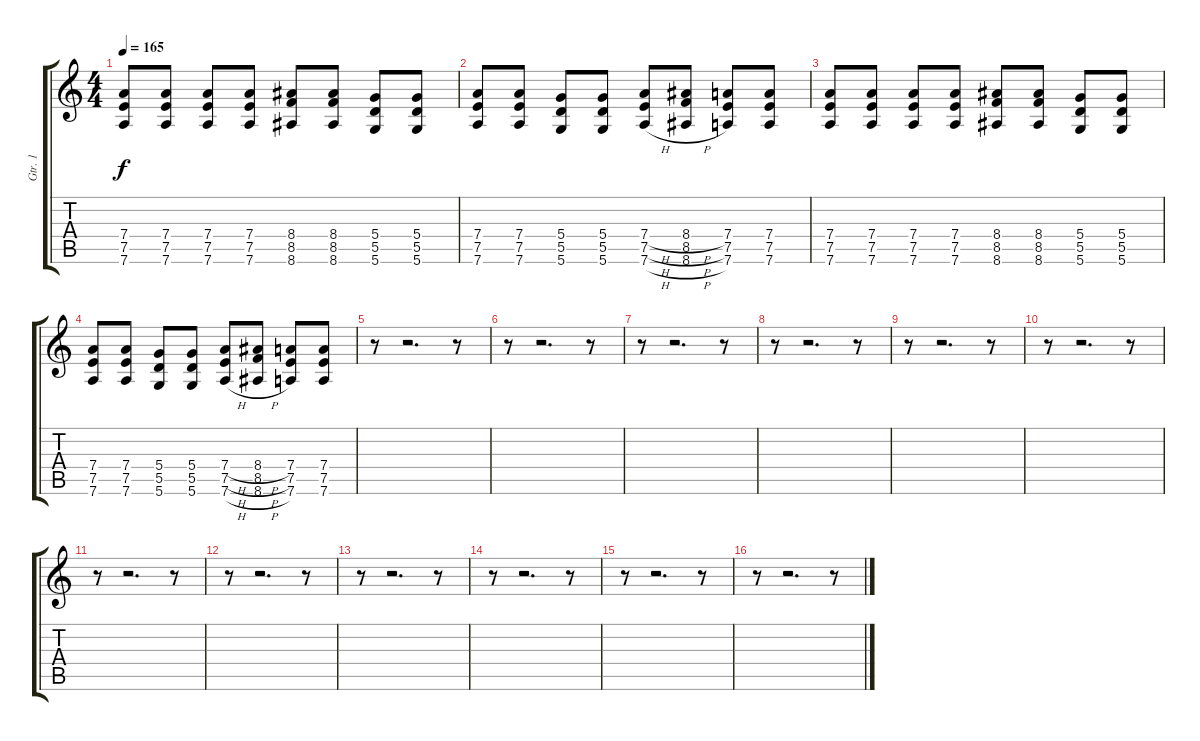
\track ("Gtr. 1" "Gtr. 1") {instrument distortionguitar}
\staff {score tabs}
\tuning (E4 B3 G3 D3 A2 D2) {hide}
\ts (4 4)
\tempo 165
\clef g2
\ks c
(7.4 7.5 7.6).8{dy f} (7.4 7.5 7.6).8 (7.4 7.5 7.6).8 (7.4 7.5 7.6).8 (8.4 8.5 8.6).8 (8.4 8.5 8.6).8 (5.4 5.5 5.6).8 (5.4 5.5 5.6).8 |
(7.4 7.5 7.6).8 (7.4 7.5 7.6).8 (5.4 5.5 5.6).8 (5.4 5.5 5.6).8 (7.4{h} 7.5{h} 7.6{h}).8 (8.4{h} 8.5{h} 8.6{h}).8 (7.4 7.5 7.6).8 (7.4 7.5 7.6).8 |
(7.4 7.5 7.6).8 (7.4 7.5 7.6).8 (7.4 7.5 7.6).8 (7.4 7.5 7.6).8 (8.4 8.5 8.6).8 (8.4 8.5 8.6).8 (5.4 5.5 5.6).8 (5.4 5.5 5.6).8 |
(7.4 7.5 7.6).8 (7.4 7.5 7.6).8 (5.4 5.5 5.6).8 (5.4 5.5 5.6).8 (7.4{h} 7.5{h} 7.6{h}).8 (8.4{h} 8.5{h} 8.6{h}).8 (7.4 7.5 7.6).8 (7.4 7.5 7.6).8 |
r.8 r.2{d} r.8 |
r.8 r.2{d} r.8 |
r.8 r.2{d} r.8 |
r.8 r.2{d} r.8 |
r.8 r.2{d} r.8 |
r.8 r.2{d} r.8 |
r.8 r.2{d} r.8 |
r.8 r.2{d} r.8 |
r.8 r.2{d} r.8 |
r.8 r.2{d} r.8 |
r.8 r.2{d} r.8 |
r.8 r.2{d} r.8
